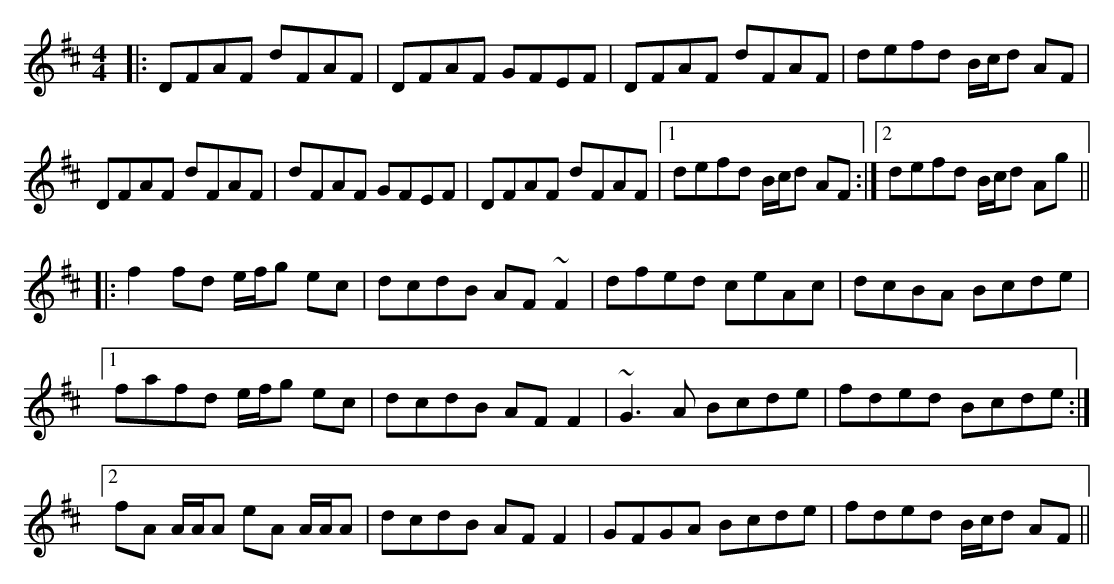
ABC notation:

X:1
M:4/4
K:D
|:DFAF dFAF|DFAF GFEF|DFAF dFAF|defd B/c/d AF|
DFAF dFAF|dFAF GFEF|DFAF dFAF|1 defd B/c/d AF:|2 defd B/c/d Ag||
|:f2 fd e/f/g ec|dcdB AF ~F2|dfed ceAc|dcBA Bcde|
[1 fafd e/f/g ec|dcdB AF F2|~G3 A Bcde|fded Bcde:|
[2 fA A/A/A eA A/A/A|dcdB AF F2|GFGA Bcde|fded B/c/d AF||
